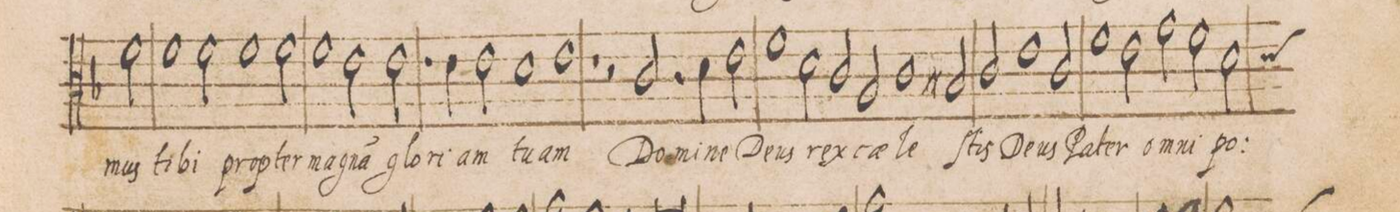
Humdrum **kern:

**kern	**text
*I"DISCANTVS	*
*clefC3	*
*k[b-]	*
*met(C|)	*
*M2/1	*
2f\	-mus
1f	ti-
=20-	=20-
2f\	-bi
1f	pro-
2f\	-pter
=21-	=21-
1f	mag-
2e\	-na(m)
2.e\	glo-
=22-	=22-
4e\	-ri-
2e\	-am
1d	tu-
=23-	=23-
1e	-am
1r	.
=24-	=24-
2r	.
2.c/	Do-
4d\	-mi-
2e\	-ne
=25-	=25-
1f	De-
2d\	-us
2c/	rex
=26-	=26-
2A/	cae-
1c	-le-
2Bn/	.
=27-	=27-
2c/	-ſtis
1e	De-
2c/	-us
=28-	=28-
1f	Pa-
2e\	-ter
2g\	om-
=29-	=29-
2f\	-ni-
*custos:d	*
2d\	-po-
*-	*-
